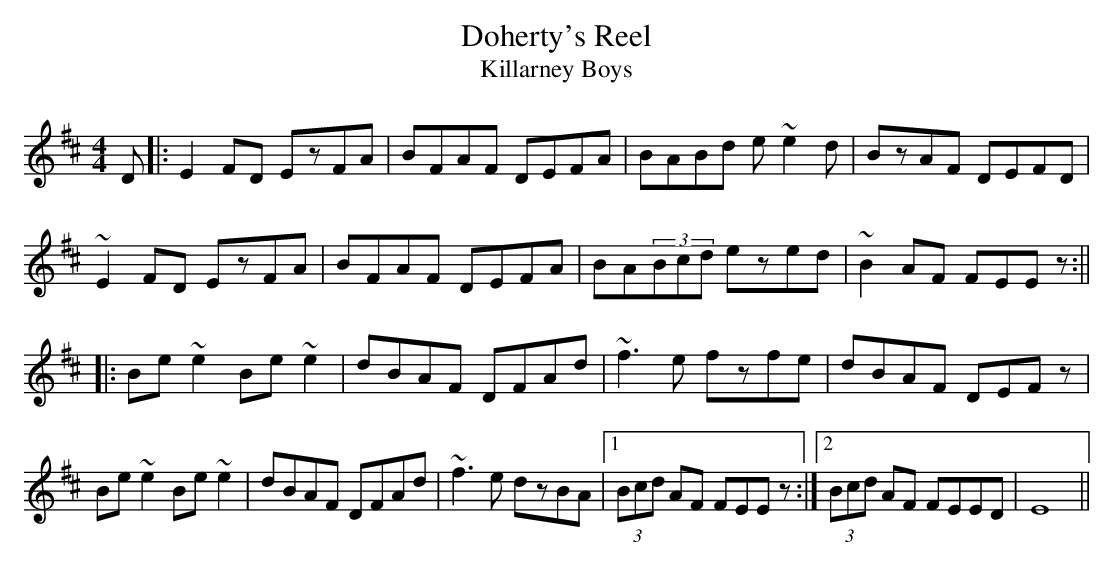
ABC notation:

X:1
T:Doherty's Reel
T:Killarney Boys
M:4/4
L:1/8
K:Edor
D|:E2FD EzFA|BFAF DEFA|BABd e~e2d|BzAF DEFD|
~E2FD EzFA|BFAF DEFA|BA(3Bcd ezed|~B2AF FEEz:||
|:Be~e2 Be~e2|dBAF DFAd|~f3e fzfe|dBAF DEFz|
Be~e2 Be~e2|dBAF DFAd|~f3e dzBA|1(3Bcd AF FEEz:|2(3Bcd AF FEED|E8||
